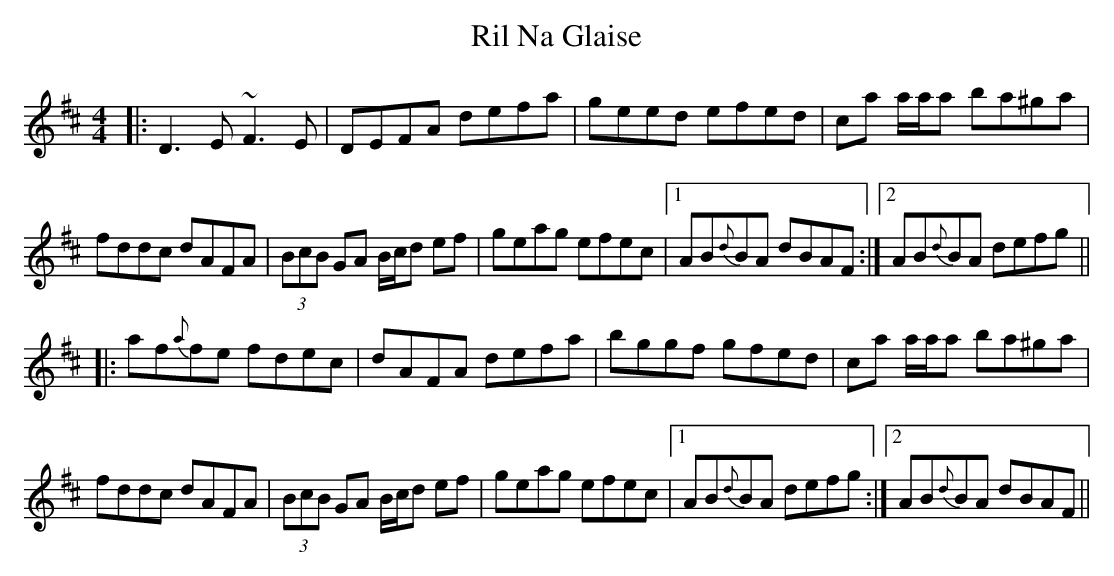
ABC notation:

X:1
T: Ril Na Glaise
M: 4/4
L: 1/8
K: Dmaj
|:D3E ~F3E|DEFA defa|geed efed|ca a/a/a ba^ga|
fddc dAFA|(3BcB GA B/c/d ef|geag efec|1 AB{d}BA dBAF:|2 AB{d}BA defg||
|:af{a}fe fdec|dAFA defa|bggf gfed|ca a/a/a ba^ga|
fddc dAFA|(3BcB GA B/c/d ef|geag efec|1 AB{d}BA defg:|2 AB{d}BA dBAF||
